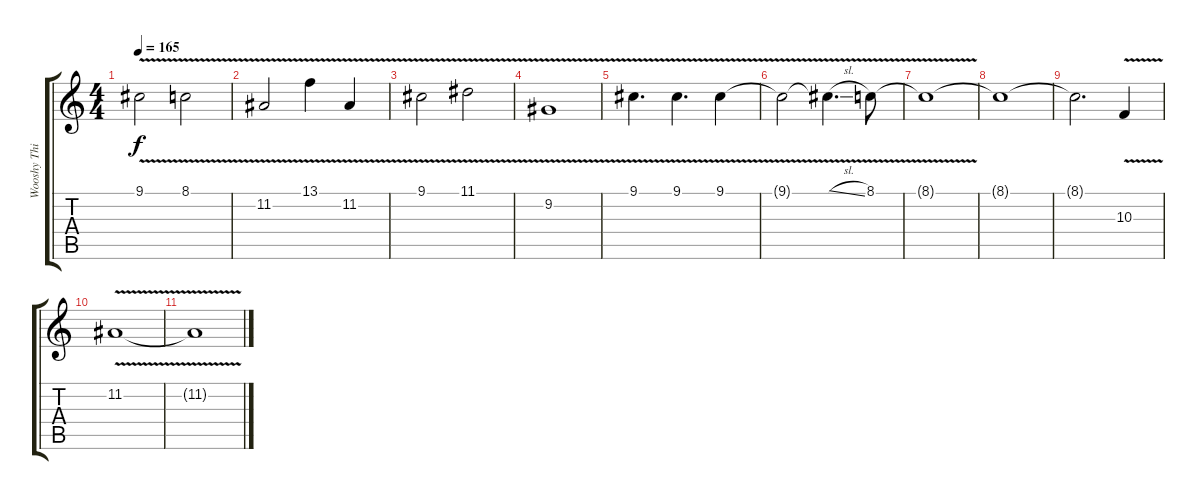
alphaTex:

\track ("Wooshy Thing" "Wooshy Thi") {instrument seashore}
\staff {score tabs}
\tuning (E4 B3 G3 D3 A2 D2) {hide}
\ts (4 4)
\tempo 165
\clef g2
\ks c
9.1{v}.2{dy f} 8.1{v}.2 |
11.2{v}.2 13.1{v}.4 11.2{v}.4 |
9.1{v}.2 11.1{v}.2 |
9.2{v}.1 |
9.1{v}.4{d} 9.1{v}.4{d} 9.1{v}.4 |
9.1{t}.2 9.1{v sl t}.4{d} 8.1{v}.8{volume 0} |
8.1{t}.1 |
8.1{t}.1 |
8.1{t}.2{d} 10.3{v}.4 |
11.2{v}.1 |
11.2{t}.1
